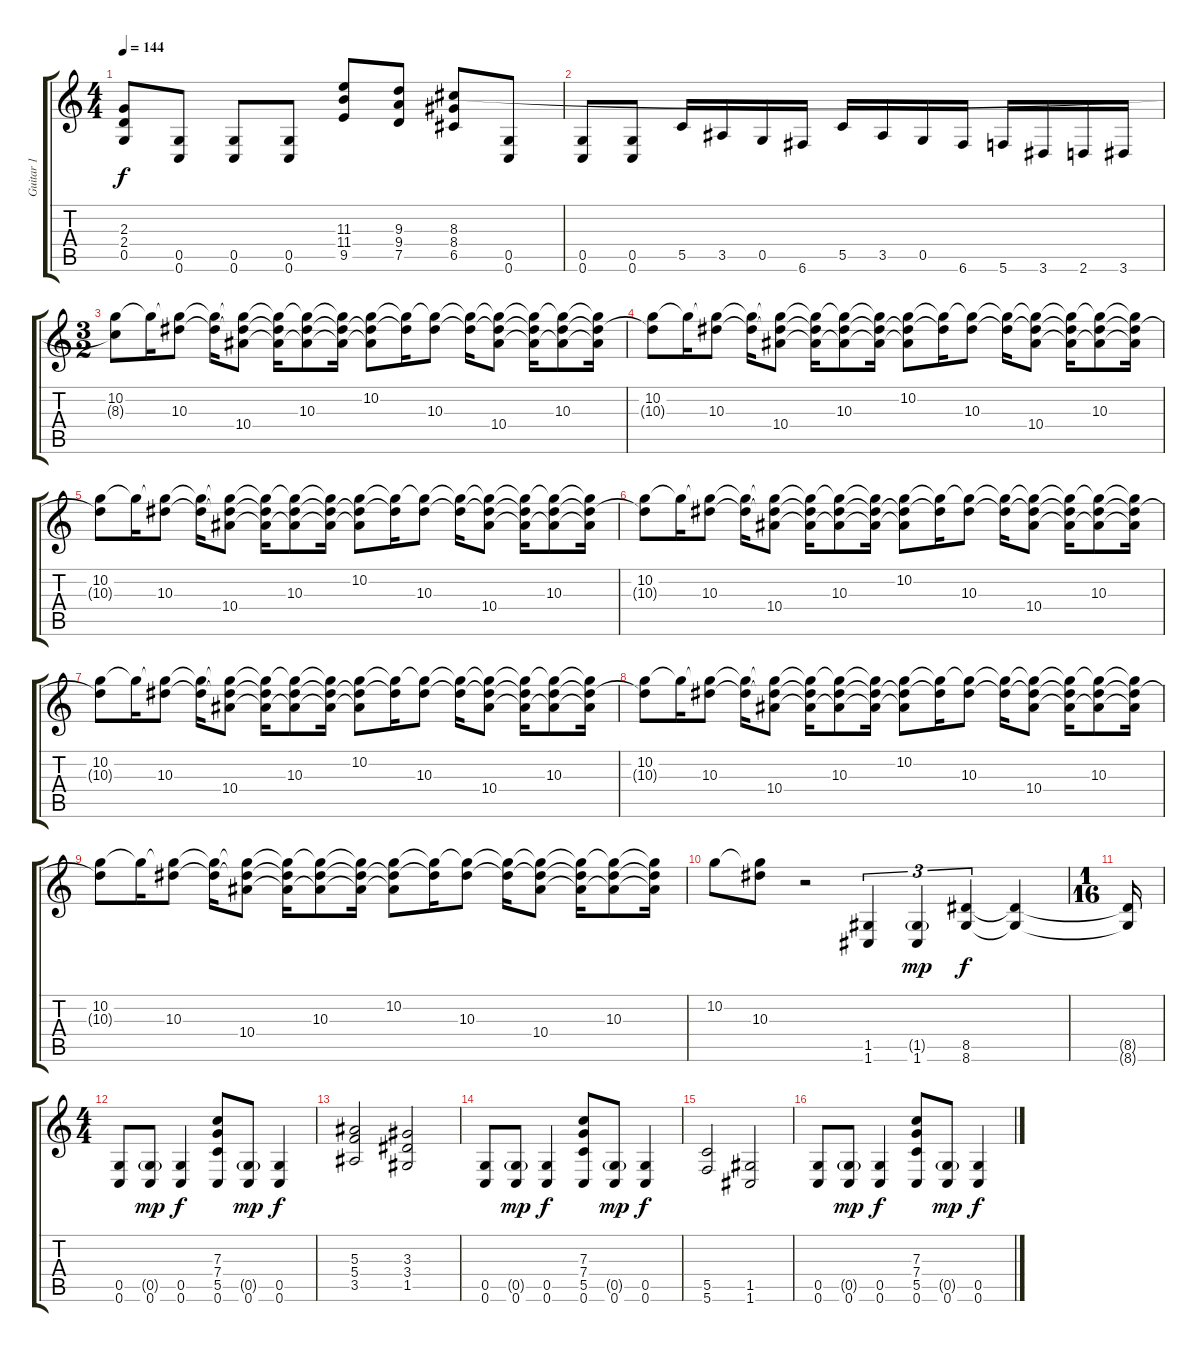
\track ("Guitar 1" "Guitar 1") {instrument overdrivenguitar}
\staff {score tabs}
\tuning (D4 A3 F3 C3 G2 C2) {hide}
\ts (4 4)
\tempo 144
\clef g2
\ks c
(2.3 2.4 0.5).8{dy f} (0.5 0.6).8 (0.5 0.6).8 (0.5 0.6).8 (11.3 11.4 9.5).8 (9.3 9.4 7.5).8 (8.3 8.4 6.5).8 (0.5 0.6).8 |
(0.5 0.6).8 (0.5 0.6).8 5.5.16 3.5.16 0.5.16 6.6.16 5.5.16 3.5.16 0.5.16 6.6.16 5.6.16 3.6.16 2.6.16 3.6.16 |
\ts (3 2)
(10.2 8.3{t}).8 10.2{t}.16 (10.2{t} 10.3).8 (10.2{t} 10.3{t}).16 (10.2{t} 10.3{t} 10.4).8 (10.2{t} 10.3{t} 10.4{t}).16 (10.2{t} 10.3 10.4{t}).8 (10.2{t} 10.3{t} 10.4{t}).16 (10.2 10.3{t} 10.4{t}).8 (10.2{t} 10.3{t}).16 (10.2{t} 10.3).8 (10.2{t} 10.3{t}).16 (10.2{t} 10.3{t} 10.4).8 (10.2{t} 10.3{t} 10.4{t}).16 (10.2{t} 10.3 10.4{t}).8 (10.2{t} 10.3{t} 10.4{t}).16 |
(10.2 10.3{t}).8 10.2{t}.16 (10.2{t} 10.3).8 (10.2{t} 10.3{t}).16 (10.2{t} 10.3{t} 10.4).8 (10.2{t} 10.3{t} 10.4{t}).16 (10.2{t} 10.3 10.4{t}).8 (10.2{t} 10.3{t} 10.4{t}).16 (10.2 10.3{t} 10.4{t}).8 (10.2{t} 10.3{t}).16 (10.2{t} 10.3).8 (10.2{t} 10.3{t}).16 (10.2{t} 10.3{t} 10.4).8 (10.2{t} 10.3{t} 10.4{t}).16 (10.2{t} 10.3 10.4{t}).8 (10.2{t} 10.3{t} 10.4{t}).16 |
(10.2 10.3{t}).8 10.2{t}.16 (10.2{t} 10.3).8 (10.2{t} 10.3{t}).16 (10.2{t} 10.3{t} 10.4).8 (10.2{t} 10.3{t} 10.4{t}).16 (10.2{t} 10.3 10.4{t}).8 (10.2{t} 10.3{t} 10.4{t}).16 (10.2 10.3{t} 10.4{t}).8 (10.2{t} 10.3{t}).16 (10.2{t} 10.3).8 (10.2{t} 10.3{t}).16 (10.2{t} 10.3{t} 10.4).8 (10.2{t} 10.3{t} 10.4{t}).16 (10.2{t} 10.3 10.4{t}).8 (10.2{t} 10.3{t} 10.4{t}).16 |
(10.2 10.3{t}).8 10.2{t}.16 (10.2{t} 10.3).8 (10.2{t} 10.3{t}).16 (10.2{t} 10.3{t} 10.4).8 (10.2{t} 10.3{t} 10.4{t}).16 (10.2{t} 10.3 10.4{t}).8 (10.2{t} 10.3{t} 10.4{t}).16 (10.2 10.3{t} 10.4{t}).8 (10.2{t} 10.3{t}).16 (10.2{t} 10.3).8 (10.2{t} 10.3{t}).16 (10.2{t} 10.3{t} 10.4).8 (10.2{t} 10.3{t} 10.4{t}).16 (10.2{t} 10.3 10.4{t}).8 (10.2{t} 10.3{t} 10.4{t}).16 |
(10.2 10.3{t}).8 10.2{t}.16 (10.2{t} 10.3).8 (10.2{t} 10.3{t}).16 (10.2{t} 10.3{t} 10.4).8 (10.2{t} 10.3{t} 10.4{t}).16 (10.2{t} 10.3 10.4{t}).8 (10.2{t} 10.3{t} 10.4{t}).16 (10.2 10.3{t} 10.4{t}).8 (10.2{t} 10.3{t}).16 (10.2{t} 10.3).8 (10.2{t} 10.3{t}).16 (10.2{t} 10.3{t} 10.4).8 (10.2{t} 10.3{t} 10.4{t}).16 (10.2{t} 10.3 10.4{t}).8 (10.2{t} 10.3{t} 10.4{t}).16 |
(10.2 10.3{t}).8 10.2{t}.16 (10.2{t} 10.3).8 (10.2{t} 10.3{t}).16 (10.2{t} 10.3{t} 10.4).8 (10.2{t} 10.3{t} 10.4{t}).16 (10.2{t} 10.3 10.4{t}).8 (10.2{t} 10.3{t} 10.4{t}).16 (10.2 10.3{t} 10.4{t}).8 (10.2{t} 10.3{t}).16 (10.2{t} 10.3).8 (10.2{t} 10.3{t}).16 (10.2{t} 10.3{t} 10.4).8 (10.2{t} 10.3{t} 10.4{t}).16 (10.2{t} 10.3 10.4{t}).8 (10.2{t} 10.3{t} 10.4{t}).16 |
(10.2 10.3{t}).8 10.2{t}.16 (10.2{t} 10.3).8 (10.2{t} 10.3{t}).16 (10.2{t} 10.3{t} 10.4).8 (10.2{t} 10.3{t} 10.4{t}).16 (10.2{t} 10.3 10.4{t}).8 (10.2{t} 10.3{t} 10.4{t}).16 (10.2 10.3{t} 10.4{t}).8 (10.2{t} 10.3{t}).16 (10.2{t} 10.3).8 (10.2{t} 10.3{t}).16 (10.2{t} 10.3{t} 10.4).8 (10.2{t} 10.3{t} 10.4{t}).16 (10.2{t} 10.3 10.4{t}).8 (10.2{t} 10.3{t} 10.4{t}).16 |
10.2.8 (10.2{t} 10.3).8 r.2 (1.5 1.6).4{tu (3 2)} (1.5{g} 1.6).4{tu (3 2) dy mp} (8.5 8.6).4{tu (3 2) dy f} (8.5{t} 8.6{t}).4 |
\ts (1 16)
(8.5{t} 8.6{t}).16 |
\ts (4 4)
(0.5 0.6).8 (0.5{g} 0.6).8{dy mp} (0.5 0.6).4{dy f} (7.3 7.4 5.5 0.6).8 (0.5{g} 0.6).8{dy mp} (0.5 0.6).4{dy f} |
(5.3 5.4 3.5).2 (3.3 3.4 1.5).2 |
(0.5 0.6).8 (0.5{g} 0.6).8{dy mp} (0.5 0.6).4{dy f} (7.3 7.4 5.5 0.6).8 (0.5{g} 0.6).8{dy mp} (0.5 0.6).4{dy f} |
(5.5 5.6).2 (1.5 1.6).2 |
(0.5 0.6).8 (0.5{g} 0.6).8{dy mp} (0.5 0.6).4{dy f} (7.3 7.4 5.5 0.6).8 (0.5{g} 0.6).8{dy mp} (0.5 0.6).4{dy f}
